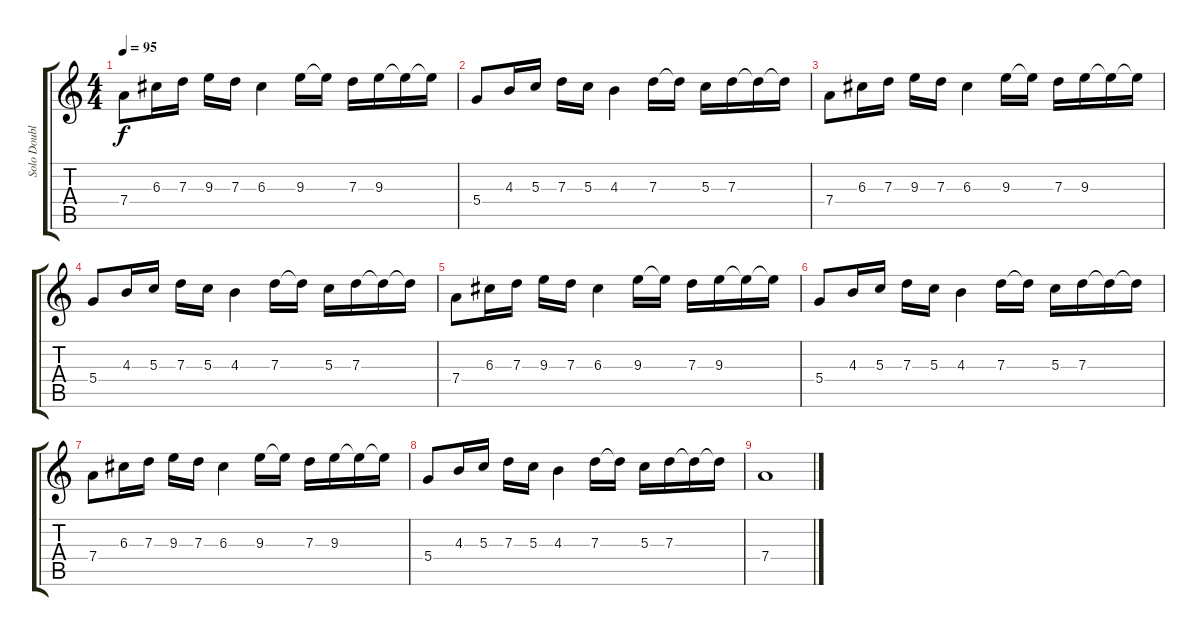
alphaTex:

\track ("Solo Double Up" "Solo Doubl") {instrument overdrivenguitar}
\staff {score tabs}
\tuning (E4 B3 G3 D3 A2 E2) {hide}
\ts (4 4)
\tempo 95
\clef g2
\ks c
7.4.8{dy f} 6.3.16 7.3.16 9.3.16 7.3.16 6.3.4 9.3.16 9.3{t}.16 7.3.16 9.3.16 9.3{t}.16 9.3{t}.16 |
5.4.8 4.3.16 5.3.16 7.3.16 5.3.16 4.3.4 7.3.16 7.3{t}.16 5.3.16 7.3.16 7.3{t}.16 7.3{t}.16 |
7.4.8 6.3.16 7.3.16 9.3.16 7.3.16 6.3.4 9.3.16 9.3{t}.16 7.3.16 9.3.16 9.3{t}.16 9.3{t}.16 |
5.4.8 4.3.16 5.3.16 7.3.16 5.3.16 4.3.4 7.3.16 7.3{t}.16 5.3.16 7.3.16 7.3{t}.16 7.3{t}.16 |
7.4.8 6.3.16 7.3.16 9.3.16 7.3.16 6.3.4 9.3.16 9.3{t}.16 7.3.16 9.3.16 9.3{t}.16 9.3{t}.16 |
5.4.8 4.3.16 5.3.16 7.3.16 5.3.16 4.3.4 7.3.16 7.3{t}.16 5.3.16 7.3.16 7.3{t}.16 7.3{t}.16 |
7.4.8 6.3.16 7.3.16 9.3.16 7.3.16 6.3.4 9.3.16 9.3{t}.16 7.3.16 9.3.16 9.3{t}.16 9.3{t}.16 |
5.4.8 4.3.16 5.3.16 7.3.16 5.3.16 4.3.4 7.3.16 7.3{t}.16 5.3.16 7.3.16 7.3{t}.16 7.3{t}.16 |
7.4.1
